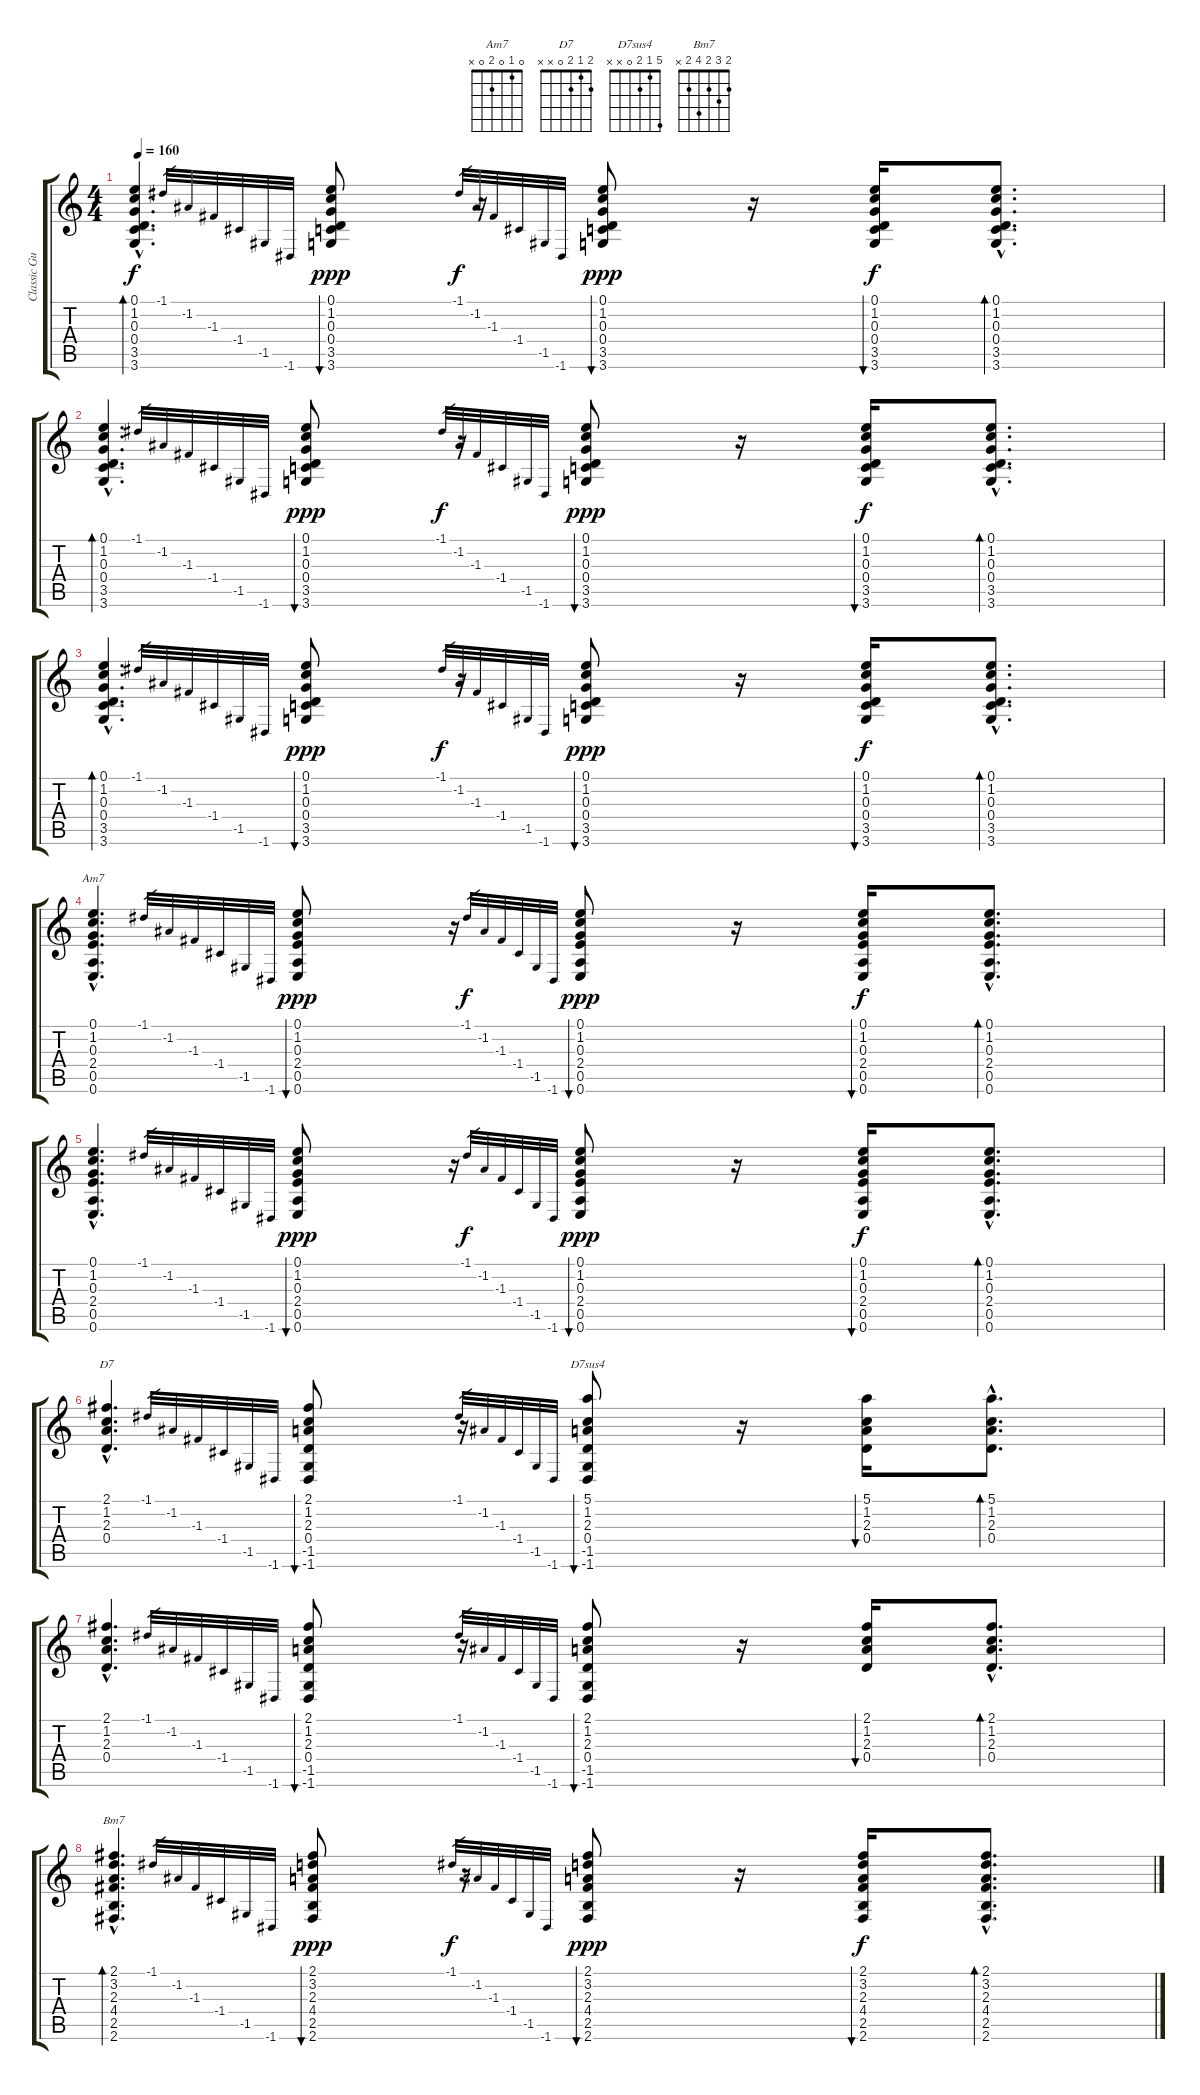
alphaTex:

\track ("Classic Guitar" "Classic Gu") {instrument acousticguitarnylon}
\staff {score tabs}
\tuning (E4 B3 G3 D3 A2 E2) {hide}
\chord ("Am7" 0 1 0 2 0 x)
\chord ("D7" 2 1 2 0 x x)
\chord ("D7sus4" 5 1 2 0 x x)
\chord ("Bm7" 2 3 2 4 2 x)
\ts (4 4)
\tempo 160
\clef g2
\ks c
(0.1{hac} 1.2{hac} 0.3{hac} 0.4{hac} 3.5{hac} 3.6{hac}).4{d bd 240 dy f} -1.1.32{gr} -1.2.32{gr} -1.3.32{gr} -1.4.32{gr} -1.5.32{gr} -1.6.32{gr} (0.1 1.2 0.3 0.4 3.5 3.6).8{bu 30 dy ppp} r.16 -1.1.32{gr dy f} -1.2.32{gr} -1.3.32{gr} -1.4.32{gr} -1.5.32{gr} -1.6.32{gr} (0.1 1.2 0.3 0.4 3.5 3.6).8{bu 30 dy ppp} r.16 (0.1 1.2 0.3 0.4 3.5 3.6).16{bu 30 dy f} (0.1{hac} 1.2{hac} 0.3{hac} 0.4{hac} 3.5{hac} 3.6{hac}).8{d bd 120} |
(0.1{hac} 1.2{hac} 0.3{hac} 0.4{hac} 3.5{hac} 3.6{hac}).4{d bd 240} -1.1.32{gr} -1.2.32{gr} -1.3.32{gr} -1.4.32{gr} -1.5.32{gr} -1.6.32{gr} (0.1 1.2 0.3 0.4 3.5 3.6).8{bu 30 dy ppp} r.16 -1.1.32{gr dy f} -1.2.32{gr} -1.3.32{gr} -1.4.32{gr} -1.5.32{gr} -1.6.32{gr} (0.1 1.2 0.3 0.4 3.5 3.6).8{bu 30 dy ppp} r.16 (0.1 1.2 0.3 0.4 3.5 3.6).16{bu 30 dy f} (0.1{hac} 1.2{hac} 0.3{hac} 0.4{hac} 3.5{hac} 3.6{hac}).8{d bd 120} |
(0.1{hac} 1.2{hac} 0.3{hac} 0.4{hac} 3.5{hac} 3.6{hac}).4{d bd 240} -1.1.32{gr} -1.2.32{gr} -1.3.32{gr} -1.4.32{gr} -1.5.32{gr} -1.6.32{gr} (0.1 1.2 0.3 0.4 3.5 3.6).8{bu 30 dy ppp} r.16 -1.1.32{gr dy f} -1.2.32{gr} -1.3.32{gr} -1.4.32{gr} -1.5.32{gr} -1.6.32{gr} (0.1 1.2 0.3 0.4 3.5 3.6).8{bu 30 dy ppp} r.16 (0.1 1.2 0.3 0.4 3.5 3.6).16{bu 30 dy f} (0.1{hac} 1.2{hac} 0.3{hac} 0.4{hac} 3.5{hac} 3.6{hac}).8{d bd 120} |
(0.1{hac} 1.2{hac} 0.3{hac} 2.4{hac} 0.5{hac} 0.6{hac}).4{d ch "Am7"} -1.1.32{gr} -1.2.32{gr} -1.3.32{gr} -1.4.32{gr} -1.5.32{gr} -1.6.32{gr} (0.1 1.2 0.3 2.4 0.5 0.6).8{bu 30 dy ppp} r.16 -1.1.32{gr dy f} -1.2.32{gr} -1.3.32{gr} -1.4.32{gr} -1.5.32{gr} -1.6.32{gr} (0.1 1.2 0.3 2.4 0.5 0.6).8{bu 30 dy ppp} r.16 (0.1 1.2 0.3 2.4 0.5 0.6).16{bu 30 dy f} (0.1{hac} 1.2{hac} 0.3{hac} 2.4{hac} 0.5{hac} 0.6{hac}).8{d bd 120} |
(0.1{hac} 1.2{hac} 0.3{hac} 2.4{hac} 0.5{hac} 0.6{hac}).4{d} -1.1.32{gr} -1.2.32{gr} -1.3.32{gr} -1.4.32{gr} -1.5.32{gr} -1.6.32{gr} (0.1 1.2 0.3 2.4 0.5 0.6).8{bu 30 dy ppp} r.16 -1.1.32{gr dy f} -1.2.32{gr} -1.3.32{gr} -1.4.32{gr} -1.5.32{gr} -1.6.32{gr} (0.1 1.2 0.3 2.4 0.5 0.6).8{bu 30 dy ppp} r.16 (0.1 1.2 0.3 2.4 0.5 0.6).16{bu 30 dy f} (0.1{hac} 1.2{hac} 0.3{hac} 2.4{hac} 0.5{hac} 0.6{hac}).8{d bd 120} |
(2.1{hac} 1.2{hac} 2.3{hac} 0.4{hac}).4{d ch "D7"} -1.1.32{gr} -1.2.32{gr} -1.3.32{gr} -1.4.32{gr} -1.5.32{gr} -1.6.32{gr} (2.1 1.2 2.3 0.4 -1.5 -1.6).8{bu 30} r.16 -1.1.32{gr} -1.2.32{gr} -1.3.32{gr} -1.4.32{gr} -1.5.32{gr} -1.6.32{gr} (5.1 1.2 2.3 0.4 -1.5 -1.6).8{bu 30 ch "D7sus4"} r.16 (5.1 1.2 2.3 0.4).16{bu 30} (5.1{hac} 1.2{hac} 2.3{hac} 0.4{hac}).8{d bd 120} |
(2.1{hac} 1.2{hac} 2.3{hac} 0.4{hac}).4{d} -1.1.32{gr} -1.2.32{gr} -1.3.32{gr} -1.4.32{gr} -1.5.32{gr} -1.6.32{gr} (2.1 1.2 2.3 0.4 -1.5 -1.6).8{bu 30} r.16 -1.1.32{gr} -1.2.32{gr} -1.3.32{gr} -1.4.32{gr} -1.5.32{gr} -1.6.32{gr} (2.1 1.2 2.3 0.4 -1.5 -1.6).8{bu 30} r.16 (2.1 1.2 2.3 0.4).16{bu 30} (2.1{hac} 1.2{hac} 2.3{hac} 0.4{hac}).8{d bd 120} |
(2.1{hac} 3.2{hac} 2.3{hac} 4.4{hac} 2.5{hac} 2.6{hac}).4{d bd 240 ch "Bm7"} -1.1.32{gr} -1.2.32{gr} -1.3.32{gr} -1.4.32{gr} -1.5.32{gr} -1.6.32{gr} (2.1 3.2 2.3 4.4 2.5 2.6).8{bu 30 dy ppp} r.16 -1.1.32{gr dy f} -1.2.32{gr} -1.3.32{gr} -1.4.32{gr} -1.5.32{gr} -1.6.32{gr} (2.1 3.2 2.3 4.4 2.5 2.6).8{bu 30 dy ppp} r.16 (2.1 3.2 2.3 4.4 2.5 2.6).16{bu 30 dy f} (2.1{hac} 3.2{hac} 2.3{hac} 4.4{hac} 2.5{hac} 2.6{hac}).8{d bd 120}
